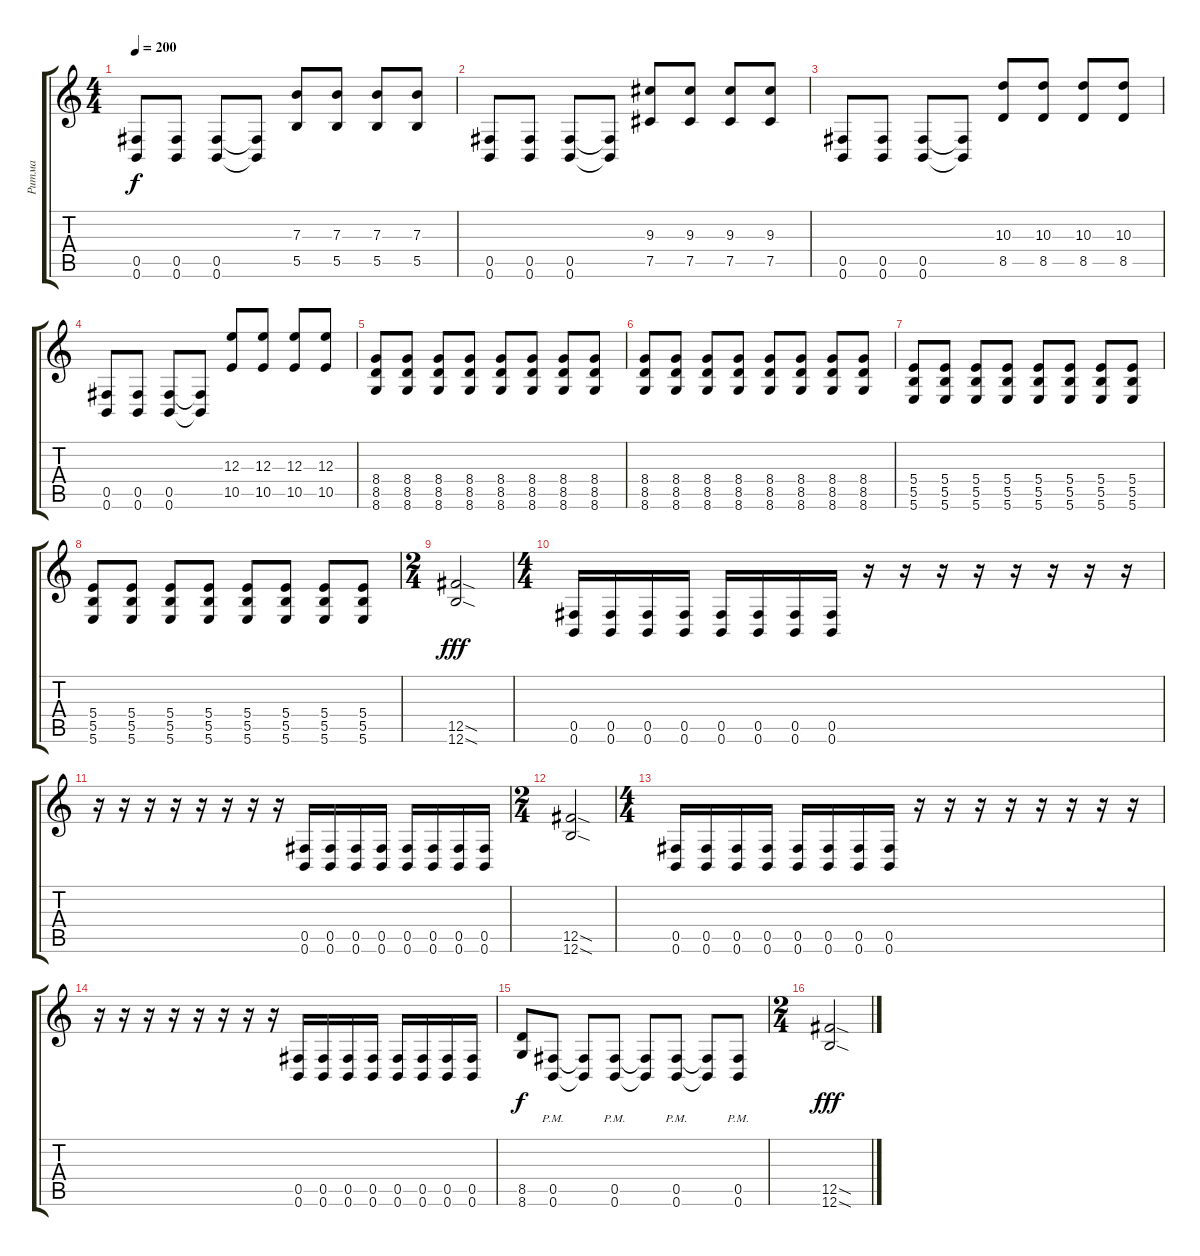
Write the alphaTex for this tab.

\track ("Ритма" "Ритма") {instrument distortionguitar}
\staff {score tabs}
\tuning (Db4 Ab3 E3 B2 Gb2 B1) {hide}
\ts (4 4)
\tempo 200
\clef g2
\ks c
(0.5 0.6).8{dy f} (0.5 0.6).8 (0.5 0.6).8 (0.5{t} 0.6{t}).8 (7.3 5.5).8 (7.3 5.5).8 (7.3 5.5).8 (7.3 5.5).8 |
(0.5 0.6).8 (0.5 0.6).8 (0.5 0.6).8 (0.5{t} 0.6{t}).8 (9.3 7.5).8 (9.3 7.5).8 (9.3 7.5).8 (9.3 7.5).8 |
(0.5 0.6).8 (0.5 0.6).8 (0.5 0.6).8 (0.5{t} 0.6{t}).8 (10.3 8.5).8 (10.3 8.5).8 (10.3 8.5).8 (10.3 8.5).8 |
(0.5 0.6).8 (0.5 0.6).8 (0.5 0.6).8 (0.5{t} 0.6{t}).8 (12.3 10.5).8 (12.3 10.5).8 (12.3 10.5).8 (12.3 10.5).8 |
(8.4 8.5 8.6).8 (8.4 8.5 8.6).8 (8.4 8.5 8.6).8 (8.4 8.5 8.6).8 (8.4 8.5 8.6).8 (8.4 8.5 8.6).8 (8.4 8.5 8.6).8 (8.4 8.5 8.6).8 |
(8.4 8.5 8.6).8 (8.4 8.5 8.6).8 (8.4 8.5 8.6).8 (8.4 8.5 8.6).8 (8.4 8.5 8.6).8 (8.4 8.5 8.6).8 (8.4 8.5 8.6).8 (8.4 8.5 8.6).8 |
(5.4 5.5 5.6).8 (5.4 5.5 5.6).8 (5.4 5.5 5.6).8 (5.4 5.5 5.6).8 (5.4 5.5 5.6).8 (5.4 5.5 5.6).8 (5.4 5.5 5.6).8 (5.4 5.5 5.6).8 |
(5.4 5.5 5.6).8 (5.4 5.5 5.6).8 (5.4 5.5 5.6).8 (5.4 5.5 5.6).8 (5.4 5.5 5.6).8 (5.4 5.5 5.6).8 (5.4 5.5 5.6).8 (5.4 5.5 5.6).8 |
\ts (2 4)
(12.5{sod} 12.6{sod}).2{dy fff} |
\ts (4 4)
(0.5 0.6).16 (0.5 0.6).16 (0.5 0.6).16 (0.5 0.6).16 (0.5 0.6).16 (0.5 0.6).16 (0.5 0.6).16 (0.5 0.6).16 r.16 r.16 r.16 r.16 r.16 r.16 r.16 r.16 |
r.16 r.16 r.16 r.16 r.16 r.16 r.16 r.16 (0.5 0.6).16 (0.5 0.6).16 (0.5 0.6).16 (0.5 0.6).16 (0.5 0.6).16 (0.5 0.6).16 (0.5 0.6).16 (0.5 0.6).16 |
\ts (2 4)
(12.5{sod} 12.6{sod}).2 |
\ts (4 4)
(0.5 0.6).16 (0.5 0.6).16 (0.5 0.6).16 (0.5 0.6).16 (0.5 0.6).16 (0.5 0.6).16 (0.5 0.6).16 (0.5 0.6).16 r.16 r.16 r.16 r.16 r.16 r.16 r.16 r.16 |
r.16 r.16 r.16 r.16 r.16 r.16 r.16 r.16 (0.5 0.6).16 (0.5 0.6).16 (0.5 0.6).16 (0.5 0.6).16 (0.5 0.6).16 (0.5 0.6).16 (0.5 0.6).16 (0.5 0.6).16 |
(8.5 8.6).8{dy f} (0.5{pm} 0.6{pm}).8 (0.5{t} 0.6{t}).8 (0.5{pm} 0.6{pm}).8 (0.5{t} 0.6{t}).8 (0.5{pm} 0.6{pm}).8 (0.5{t} 0.6{t}).8 (0.5{pm} 0.6{pm}).8 |
\ts (2 4)
(12.5{sod} 12.6{sod}).2{dy fff}
